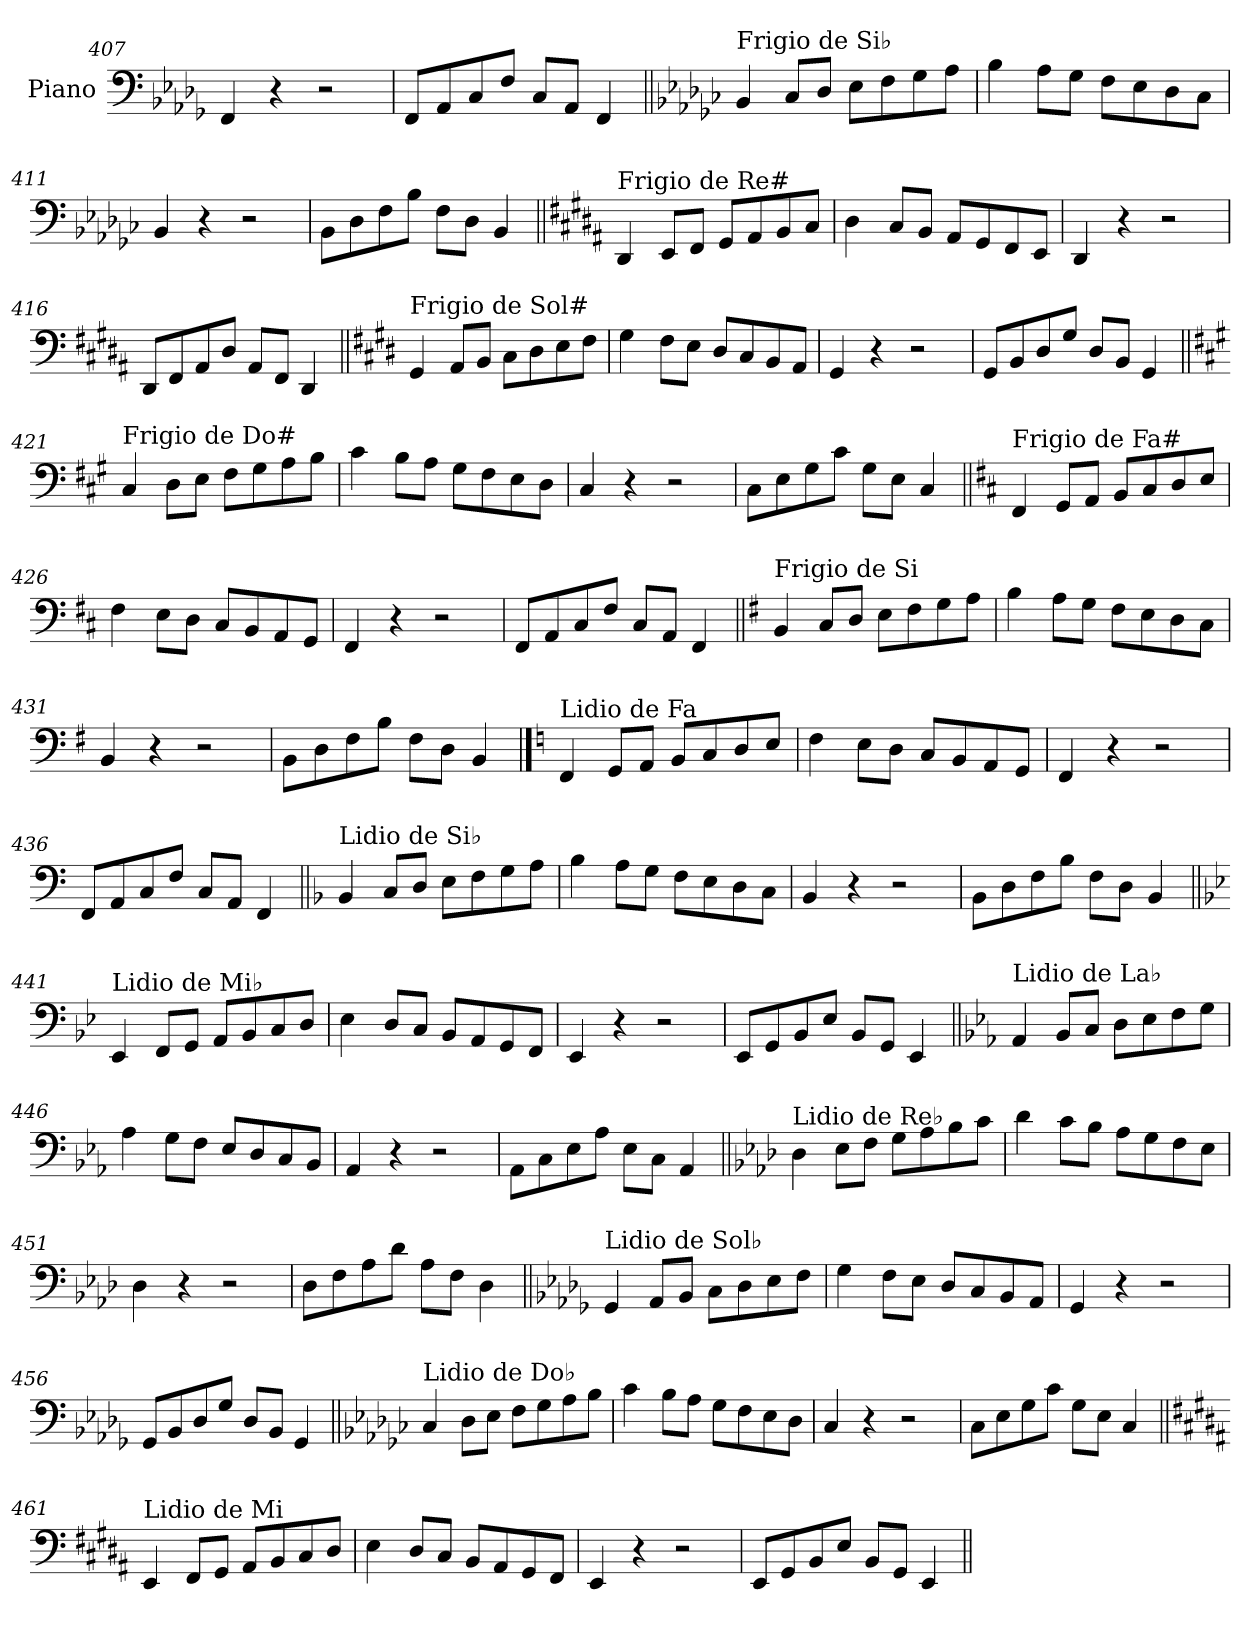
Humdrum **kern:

**kern
*part1
*staff1
*I"Piano
*I'Pno.
*clefF4
*k[b-e-a-d-g-]
=407
4FF/
4r
2r
=408
8FF/L
8AA-/
8C/
8F/J
8C/L
8AA-/J
4FF/
!!LO:LB:g=z
=409||
*k[b-e-a-d-g-c-]
!LO:TX:a:t=Frigio de Si♭
4BB-/
8C-/L
8D-/J
8E-\L
8F\
8G-\
8A-\J
=410
4B-\
8A-\L
8G-\J
8F\L
8E-\
8D-\
8C-\J
=411
4BB-/
4r
2r
=412
8BB-\L
8D-\
8F\
8B-\J
8F\L
8D-\J
4BB-/
!!LO:LB:g=z
=413||
*k[f#c#g#d#a#]
!LO:TX:a:t=Frigio de Re#
4DD#/
8EE/L
8FF#/J
8GG#/L
8AA#/
8BB/
8C#/J
=414
4D#\
8C#/L
8BB/J
8AA#/L
8GG#/
8FF#/
8EE/J
=415
4DD#/
4r
2r
=416
8DD#/L
8FF#/
8AA#/
8D#/J
8AA#/L
8FF#/J
4DD#/
!!LO:LB:g=z
=417||
*k[f#c#g#d#]
!LO:TX:a:t=Frigio de Sol#
4GG#/
8AA/L
8BB/J
8C#\L
8D#\
8E\
8F#\J
=418
4G#\
8F#\L
8E\J
8D#/L
8C#/
8BB/
8AA/J
=419
4GG#/
4r
2r
=420
8GG#/L
8BB/
8D#/
8G#/J
8D#/L
8BB/J
4GG#/
!!LO:LB:g=z
=421||
*k[f#c#g#]
!LO:TX:a:t=Frigio de Do#
4C#/
8D\L
8E\J
8F#\L
8G#\
8A\
8B\J
=422
4c#\
8B\L
8A\J
8G#\L
8F#\
8E\
8D\J
=423
4C#/
4r
2r
=424
8C#\L
8E\
8G#\
8c#\J
8G#\L
8E\J
4C#/
!!LO:LB:g=z
=425||
*k[f#c#]
!LO:TX:a:t=Frigio de Fa#
4FF#/
8GG/L
8AA/J
8BB/L
8C#/
8D/
8E/J
=426
4F#\
8E\L
8D\J
8C#/L
8BB/
8AA/
8GG/J
=427
4FF#/
4r
2r
=428
8FF#/L
8AA/
8C#/
8F#/J
8C#/L
8AA/J
4FF#/
!!LO:LB:g=z
=429||
*k[f#]
!LO:TX:a:t=Frigio de Si
4BB/
8C/L
8D/J
8E\L
8F#\
8G\
8A\J
=430
4B\
8A\L
8G\J
8F#\L
8E\
8D\
8C\J
=431
4BB/
4r
2r
=432
8BB\L
8D\
8F#\
8B\J
8F#\L
8D\J
4BB/
!!LO:PB:g=z
==433
*k[]
!LO:TX:a:t=Lidio de Fa
4FF/
8GG/L
8AA/J
8BB/L
8C/
8D/
8E/J
=434
4F\
8E\L
8D\J
8C/L
8BB/
8AA/
8GG/J
=435
4FF/
4r
2r
=436
8FF/L
8AA/
8C/
8F/J
8C/L
8AA/J
4FF/
!!LO:LB:g=z
=437||
*k[b-]
!LO:TX:a:t=Lidio de Si♭
4BB-/
8C/L
8D/J
8E\L
8F\
8G\
8A\J
=438
4B-\
8A\L
8G\J
8F\L
8E\
8D\
8C\J
=439
4BB-/
4r
2r
=440
8BB-\L
8D\
8F\
8B-\J
8F\L
8D\J
4BB-/
!!LO:LB:g=z
=441||
*k[b-e-]
!LO:TX:a:t=Lidio de Mi♭
4EE-/
8FF/L
8GG/J
8AA/L
8BB-/
8C/
8D/J
=442
4E-\
8D/L
8C/J
8BB-/L
8AA/
8GG/
8FF/J
=443
4EE-/
4r
2r
=444
8EE-/L
8GG/
8BB-/
8E-/J
8BB-/L
8GG/J
4EE-/
!!LO:LB:g=z
=445||
*k[b-e-a-]
!LO:TX:a:t=Lidio de La♭
4AA-/
8BB-/L
8C/J
8D\L
8E-\
8F\
8G\J
=446
4A-\
8G\L
8F\J
8E-/L
8D/
8C/
8BB-/J
=447
4AA-/
4r
2r
=448
8AA-\L
8C\
8E-\
8A-\J
8E-\L
8C\J
4AA-/
!!LO:LB:g=z
=449||
*k[b-e-a-d-]
!LO:TX:a:t=Lidio de Re♭
4D-\
8E-\L
8F\J
8G\L
8A-\
8B-\
8c\J
=450
4d-\
8c\L
8B-\J
8A-\L
8G\
8F\
8E-\J
=451
4D-\
4r
2r
=452
8D-\L
8F\
8A-\
8d-\J
8A-\L
8F\J
4D-\
!!LO:LB:g=z
=453||
*k[b-e-a-d-g-]
!LO:TX:a:t=Lidio de Sol♭
4GG-/
8AA-/L
8BB-/J
8C\L
8D-\
8E-\
8F\J
=454
4G-\
8F\L
8E-\J
8D-/L
8C/
8BB-/
8AA-/J
=455
4GG-/
4r
2r
=456
8GG-/L
8BB-/
8D-/
8G-/J
8D-/L
8BB-/J
4GG-/
!!LO:LB:g=z
=457||
*k[b-e-a-d-g-c-]
!LO:TX:a:t=Lidio de Do♭
4C-/
8D-\L
8E-\J
8F\L
8G-\
8A-\
8B-\J
=458
4c-\
8B-\L
8A-\J
8G-\L
8F\
8E-\
8D-\J
=459
4C-/
4r
2r
=460
8C-\L
8E-\
8G-\
8c-\J
8G-\L
8E-\J
4C-/
!!LO:LB:g=z
=461||
*k[f#c#g#d#a#]
!LO:TX:a:t=Lidio de Mi
4EE/
8FF#/L
8GG#/J
8AA#/L
8BB/
8C#/
8D#/J
=462
4E\
8D#/L
8C#/J
8BB/L
8AA#/
8GG#/
8FF#/J
=463
4EE/
4r
2r
=464
8EE/L
8GG#/
8BB/
8E/J
8BB/L
8GG#/J
4EE/
=||
*-
